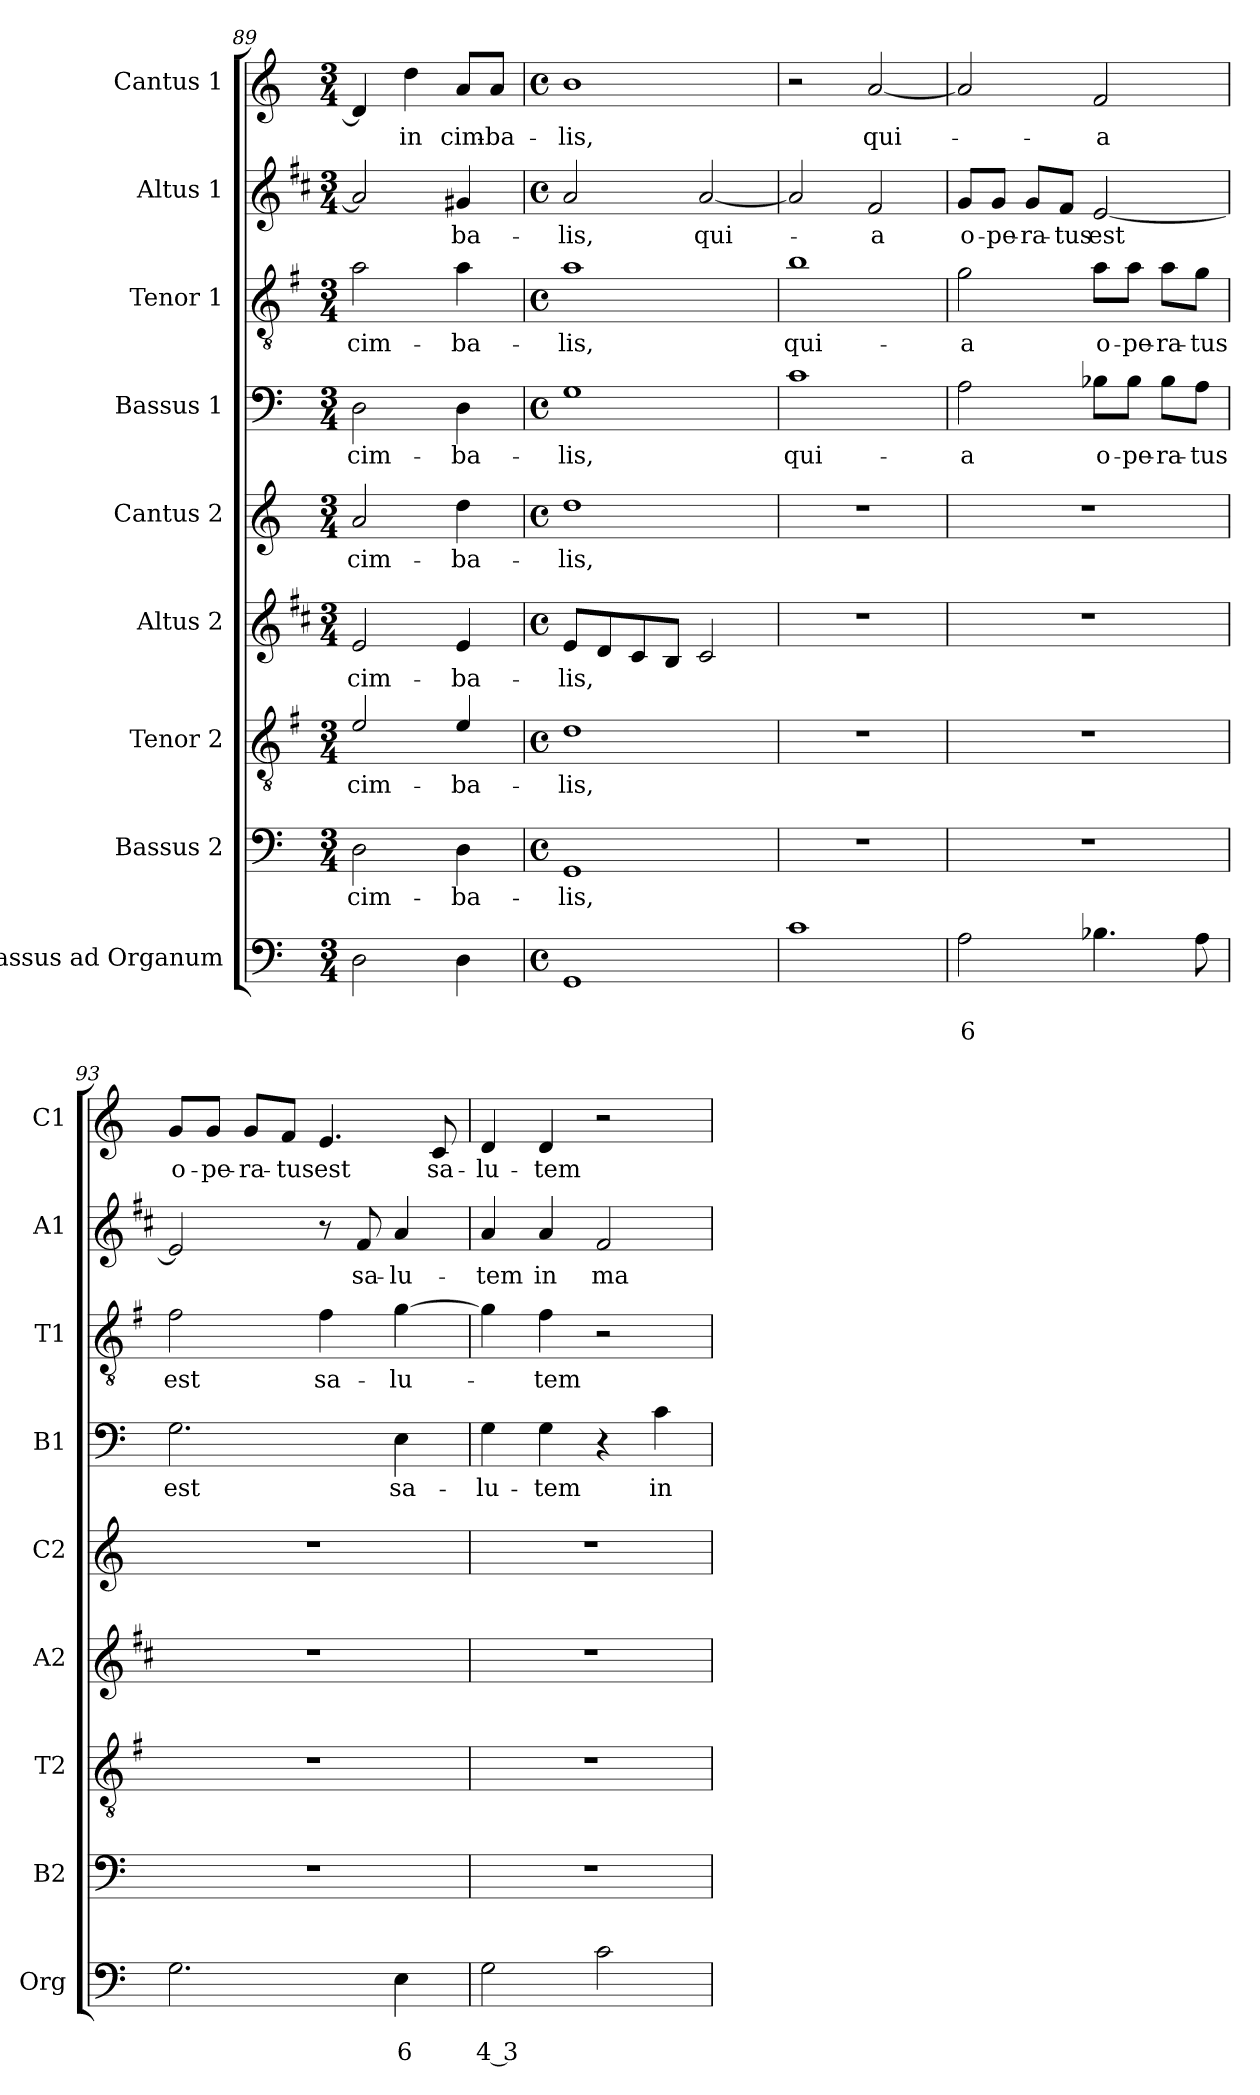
**kern	**text	**text	**kern	**text	**kern	**text	**kern	**text	**kern	**text	**kern	**text	**kern	**text	**kern	**text	**kern	**text
*part9	*part9	*part9	*part8	*part8	*part7	*part7	*part6	*part6	*part5	*part5	*part4	*part4	*part3	*part3	*part2	*part2	*part1	*part1
*staff9	*staff9	*staff9	*staff8	*staff8	*staff7	*staff7	*staff6	*staff6	*staff5	*staff5	*staff4	*staff4	*staff3	*staff3	*staff2	*staff2	*staff1	*staff1
*I"Bassus ad Organum	*	*	*I"Bassus 2	*	*I"Tenor 2	*	*I"Altus 2	*	*I"Cantus 2	*	*I"Bassus 1	*	*I"Tenor 1	*	*I"Altus 1	*	*I"Cantus 1	*
*I'Org	*	*	*I'B2	*	*I'T2	*	*I'A2	*	*I'C2	*	*I'B1	*	*I'T1	*	*I'A1	*	*I'C1	*
*clefF4	*	*	*clefF4	*	*clefGv2	*	*clefG2	*	*clefG2	*	*clefF4	*	*clefGv2	*	*clefG2	*	*clefG2	*
*	*	*	*	*	*ITrd4c7	*	*ITrd1c2	*	*	*	*	*	*ITrd4c7	*	*ITrd1c2	*	*	*
*k[]	*	*	*k[]	*	*k[]	*	*k[]	*	*k[]	*	*k[]	*	*k[]	*	*k[]	*	*k[]	*
*C:	*	*	*C:	*	*C:	*	*C:	*	*C:	*	*C:	*	*C:	*	*C:	*	*C:	*
*M3/4	*	*	*M3/4	*	*M3/4	*	*M3/4	*	*M3/4	*	*M3/4	*	*M3/4	*	*M3/4	*	*M3/4	*
=89	=89	=89	=89	=89	=89	=89	=89	=89	=89	=89	=89	=89	=89	=89	=89	=89	=89	=89
!	!	!	!	!LO:LY:b	!	!LO:LY:b	!	!LO:LY:b	!	!LO:LY:b	!	!LO:LY:b	!	!LO:LY:b	!	!	!	!
2D\	.	.	2D\	cim-	2A/	cim-	2d/	cim-	2a/	cim-	2D\	cim-	2d\	cim-	2g/]	.	4d/]	.
!	!	!	!	!	!	!	!	!	!	!	!	!	!	!	!	!	!	!LO:LY:b
.	.	.	.	.	.	.	.	.	.	.	.	.	.	.	.	.	4dd\	in
!	!	!	!	!LO:LY:b	!	!LO:LY:b	!	!LO:LY:b	!	!LO:LY:b	!	!LO:LY:b	!	!LO:LY:b	!	!LO:LY:b	!	!LO:LY:b
4D\	.	.	4D\	-ba-	4A/	-ba-	4d/	-ba-	4dd\	-ba-	4D\	-ba-	4d\	-ba-	4f#X/	-ba-	8a/L	cim-
!	!	!	!	!	!	!	!	!	!	!	!	!	!	!	!	!	!	!LO:LY:b
.	.	.	.	.	.	.	.	.	.	.	.	.	.	.	.	.	8a/J	-ba-
=90	=90	=90	=90	=90	=90	=90	=90	=90	=90	=90	=90	=90	=90	=90	=90	=90	=90	=90
*M4/4	*	*	*M4/4	*	*M4/4	*	*M4/4	*	*M4/4	*	*M4/4	*	*M4/4	*	*M4/4	*	*M4/4	*
*met(c)	*	*	*met(c)	*	*met(c)	*	*met(c)	*	*met(c)	*	*met(c)	*	*met(c)	*	*met(c)	*	*met(c)	*
!	!	!	!	!LO:LY:b	!	!LO:LY:b	!	!LO:LY:b	!	!LO:LY:b	!	!LO:LY:b	!	!LO:LY:b	!	!LO:LY:b	!	!LO:LY:b
1GG	.	.	1GG	-lis,	1G	-lis,	8d/L	-lis,	1dd	-lis,	1G	-lis,	1d	-lis,	2g/	-lis,	1b	-lis,
.	.	.	.	.	.	.	8c/	.	.	.	.	.	.	.	.	.	.	.
.	.	.	.	.	.	.	8B/	.	.	.	.	.	.	.	.	.	.	.
.	.	.	.	.	.	.	8A/J	.	.	.	.	.	.	.	.	.	.	.
!	!	!	!	!	!	!	!	!	!	!	!	!	!	!	!	!LO:LY:b	!	!
.	.	.	.	.	.	.	2B/	.	.	.	.	.	.	.	[2g/	qui-	.	.
=91	=91	=91	=91	=91	=91	=91	=91	=91	=91	=91	=91	=91	=91	=91	=91	=91	=91	=91
!	!	!	!	!	!	!	!	!	!	!	!	!LO:LY:b	!	!LO:LY:b	!	!	!	!
1c	.	.	1r	.	1r	.	1r	.	1r	.	1c	qui-	1e	qui-	2g/]	.	2r	.
!	!	!	!	!	!	!	!	!	!	!	!	!	!	!	!	!LO:LY:b	!	!LO:LY:b
.	.	.	.	.	.	.	.	.	.	.	.	.	.	.	2e/	-a	[2a/	qui-
!!LO:LB:g=z
=92	=92	=92	=92	=92	=92	=92	=92	=92	=92	=92	=92	=92	=92	=92	=92	=92	=92	=92
!	!	!LO:LY:b	!	!	!	!	!	!	!	!	!	!LO:LY:b	!	!LO:LY:b	!	!LO:LY:b	!	!
2A\	.	6	1r	.	1r	.	1r	.	1r	.	2A\	-a	2c\	-a	8f/L	o-	2a/]	.
!	!	!	!	!	!	!	!	!	!	!	!	!	!	!	!	!LO:LY:b	!	!
.	.	.	.	.	.	.	.	.	.	.	.	.	.	.	8f/J	-pe-	.	.
!	!	!	!	!	!	!	!	!	!	!	!	!	!	!	!	!LO:LY:b	!	!
.	.	.	.	.	.	.	.	.	.	.	.	.	.	.	8f/L	-ra-	.	.
!	!	!	!	!	!	!	!	!	!	!	!	!	!	!	!	!LO:LY:b	!	!
.	.	.	.	.	.	.	.	.	.	.	.	.	.	.	8e/J	-tus	.	.
!	!	!	!	!	!	!	!	!	!	!	!	!LO:LY:b	!	!LO:LY:b	!	!LO:LY:b	!	!LO:LY:b
4.B-X\	.	.	.	.	.	.	.	.	.	.	8B-X\L	o-	8d\L	o-	[2d/	est	2f/	-a
!	!	!	!	!	!	!	!	!	!	!	!	!LO:LY:b	!	!LO:LY:b	!	!	!	!
.	.	.	.	.	.	.	.	.	.	.	8B-\J	-pe-	8d\J	-pe-	.	.	.	.
!	!	!	!	!	!	!	!	!	!	!	!	!LO:LY:b	!	!LO:LY:b	!	!	!	!
.	.	.	.	.	.	.	.	.	.	.	8B-\L	-ra-	8d\L	-ra-	.	.	.	.
!	!	!	!	!	!	!	!	!	!	!	!	!LO:LY:b	!	!LO:LY:b	!	!	!	!
8A\	.	.	.	.	.	.	.	.	.	.	8A\J	-tus	8c\J	-tus	.	.	.	.
=93	=93	=93	=93	=93	=93	=93	=93	=93	=93	=93	=93	=93	=93	=93	=93	=93	=93	=93
!	!	!	!	!	!	!	!	!	!	!	!	!LO:LY:b	!	!LO:LY:b	!	!	!	!LO:LY:b
2.G\	.	.	1r	.	1r	.	1r	.	1r	.	2.G\	est	2B\	est	2d/]	.	8g/L	o-
!	!	!	!	!	!	!	!	!	!	!	!	!	!	!	!	!	!	!LO:LY:b
.	.	.	.	.	.	.	.	.	.	.	.	.	.	.	.	.	8g/J	-pe-
!	!	!	!	!	!	!	!	!	!	!	!	!	!	!	!	!	!	!LO:LY:b
.	.	.	.	.	.	.	.	.	.	.	.	.	.	.	.	.	8g/L	-ra-
!	!	!	!	!	!	!	!	!	!	!	!	!	!	!	!	!	!	!LO:LY:b
.	.	.	.	.	.	.	.	.	.	.	.	.	.	.	.	.	8f/J	-tus
!	!	!	!	!	!	!	!	!	!	!	!	!	!	!LO:LY:b	!	!	!	!LO:LY:b
.	.	.	.	.	.	.	.	.	.	.	.	.	4B\	sa-	8r	.	4.e/	est
!	!	!	!	!	!	!	!	!	!	!	!	!	!	!	!	!LO:LY:b	!	!
.	.	.	.	.	.	.	.	.	.	.	.	.	.	.	8e/	sa-	.	.
!	!	!LO:LY:b	!	!	!	!	!	!	!	!	!	!LO:LY:b	!	!LO:LY:b	!	!LO:LY:b	!	!
4E\	.	6	.	.	.	.	.	.	.	.	4E\	sa-	[4c\	-lu-	4g/	-lu-	.	.
!	!	!	!	!	!	!	!	!	!	!	!	!	!	!	!	!	!	!LO:LY:b
.	.	.	.	.	.	.	.	.	.	.	.	.	.	.	.	.	8c/	sa-
=94	=94	=94	=94	=94	=94	=94	=94	=94	=94	=94	=94	=94	=94	=94	=94	=94	=94	=94
!	!	!LO:LY:b	!	!	!	!	!	!	!	!	!	!LO:LY:b	!	!	!	!LO:LY:b	!	!LO:LY:b
2G\	.	4 3	1r	.	1r	.	1r	.	1r	.	4G\	-lu-	4c\]	.	4g/	-tem	4d/	-lu-
!	!	!	!	!	!	!	!	!	!	!	!	!LO:LY:b	!	!LO:LY:b	!	!LO:LY:b	!	!LO:LY:b
.	.	.	.	.	.	.	.	.	.	.	4G\	-tem	4B\	-tem	4g/	in	4d/	-tem
!	!	!	!	!	!	!	!	!	!	!	!	!	!	!	!	!LO:LY:b	!	!
2c\	.	.	.	.	.	.	.	.	.	.	4r	.	2r	.	2e/	ma-	2r	.
!	!	!	!	!	!	!	!	!	!	!	!	!LO:LY:b	!	!	!	!	!	!
.	.	.	.	.	.	.	.	.	.	.	4c\	in	.	.	.	.	.	.
=	=	=	=	=	=	=	=	=	=	=	=	=	=	=	=	=	=	=
*-	*-	*-	*-	*-	*-	*-	*-	*-	*-	*-	*-	*-	*-	*-	*-	*-	*-	*-
